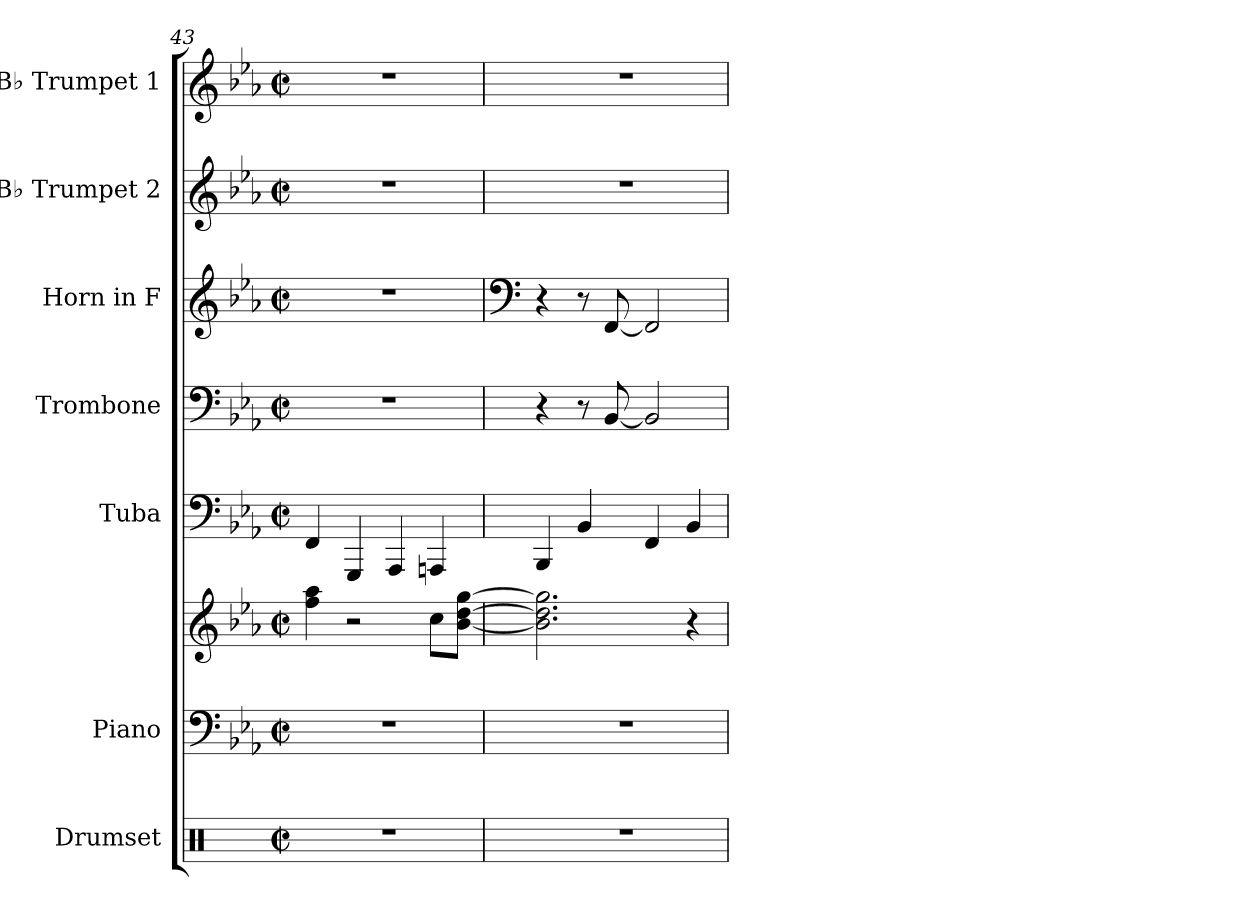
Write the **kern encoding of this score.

**kern	**kern	**kern	**kern	**kern	**kern	**kern	**kern
*part7	*part6	*part6	*part5	*part4	*part3	*part2	*part1
*staff8	*staff7	*staff6	*staff5	*staff4	*staff3	*staff2	*staff1
*I"Drumset	*I"Piano	*	*I"Tuba	*I"Trombone	*I"Horn in F	*I"B♭ Trumpet 2	*I"B♭ Trumpet 1
*I'Drs.	*I'Pno.	*	*I'Tba.	*I'Tbn.	*	*I'B♭ Tpt. 2	*I'B♭ Tpt. 1
!!LO:PB:g=z
*clefX	*clefF4	*clefG2	*clefF4	*clefF4	*clefG2	*clefG2	*clefG2
*	*	*	*	*	*ITrd4c7	*ITrd1c2	*ITrd1c2
*k[]	*k[b-e-a-]	*k[b-e-a-]	*k[b-e-a-]	*k[b-e-a-]	*k[b-e-a-d-]	*k[b-e-a-d-g-]	*k[b-e-a-d-g-]
*M2/2	*M2/2	*M2/2	*M2/2	*M2/2	*M2/2	*M2/2	*M2/2
*met(c|)	*met(c|)	*met(c|)	*met(c|)	*met(c|)	*met(c|)	*met(c|)	*met(c|)
=43	=43	=43	=43	=43	=43	=43	=43
1r	1r	4ff\ 4aa-\	4FF/	1r	1r	1r	1r
.	.	2r	4GGG/	.	.	.	.
.	.	.	4AAA-/	.	.	.	.
.	.	8cc\L	4AAAn/	.	.	.	.
.	.	[8b-\ [8dd\ [8gg\J	.	.	.	.	.
=44	=44	=44	=44	=44	=44	=44	=44
*	*	*	*	*	*clefF4	*	*
1r	1r	2.b-\] 2.dd\] 2.gg\]	4BBB-/	4r	4r	1r	1r
.	.	.	4BB-/	8r	8r	.	.
.	.	.	.	[8BB-/	[8BBB-/	.	.
.	.	.	4FF/	2BB-/]	2BBB-/]	.	.
.	.	4r	4BB-/	.	.	.	.
=	=	=	=	=	=	=	=
*-	*-	*-	*-	*-	*-	*-	*-
